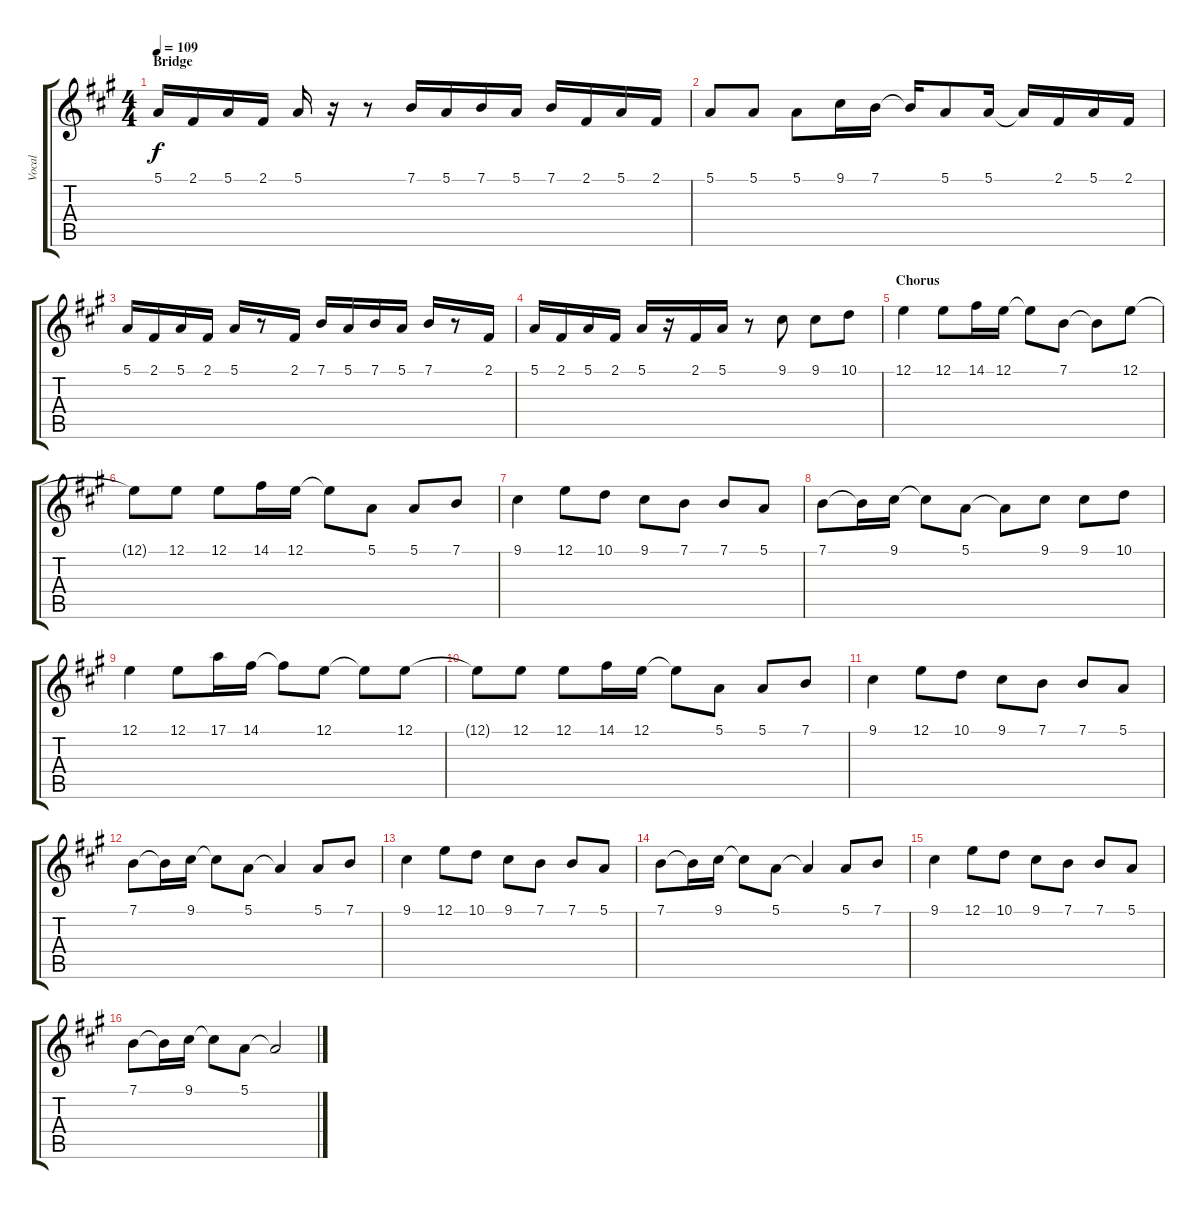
\track ("Vocal" "Vocal") {instrument clarinet}
\staff {score tabs}
\tuning (E4 B3 G3 D3 A2 E2) {hide}
\ts (4 4)
\section ("" "Bridge")
\tempo 109
\clef g2
\ks f#minor
5.1.16{dy f} 2.1.16 5.1.16 2.1.16 5.1.16 r.16 r.8 7.1.16 5.1.16 7.1.16 5.1.16 7.1.16 2.1.16 5.1.16 2.1.16 |
5.1.8 5.1.8 5.1.8 9.1.16 7.1.16 7.1{t}.16 5.1.8 5.1.16 5.1{t}.16 2.1.16 5.1.16 2.1.16 |
5.1.16 2.1.16 5.1.16 2.1.16 5.1.16 r.8 2.1.16 7.1.16 5.1.16 7.1.16 5.1.16 7.1.16 r.8 2.1.16 |
5.1.16 2.1.16 5.1.16 2.1.16 5.1.16 r.16 2.1.16 5.1.16 r.8 9.1.8 9.1.8 10.1.8 |
\section ("" "Chorus")
12.1.4 12.1.8 14.1.16 12.1.16 12.1{t}.8 7.1.8 7.1{t}.8 12.1.8 |
12.1{t}.8 12.1.8 12.1.8 14.1.16 12.1.16 12.1{t}.8 5.1.8 5.1.8 7.1.8 |
9.1.4 12.1.8 10.1.8 9.1.8 7.1.8 7.1.8 5.1.8 |
7.1.8 7.1{t}.16 9.1.16 9.1{t}.8 5.1.8 5.1{t}.8 9.1.8 9.1.8 10.1.8 |
12.1.4 12.1.8 17.1.16 14.1.16 14.1{t}.8 12.1.8 12.1{t}.8 12.1.8 |
12.1{t}.8 12.1.8 12.1.8 14.1.16 12.1.16 12.1{t}.8 5.1.8 5.1.8 7.1.8 |
9.1.4 12.1.8 10.1.8 9.1.8 7.1.8 7.1.8 5.1.8 |
7.1.8 7.1{t}.16 9.1.16 9.1{t}.8 5.1.8 5.1{t}.4 5.1.8 7.1.8 |
9.1.4 12.1.8 10.1.8 9.1.8 7.1.8 7.1.8 5.1.8 |
7.1.8 7.1{t}.16 9.1.16 9.1{t}.8 5.1.8 5.1{t}.4 5.1.8 7.1.8 |
9.1.4 12.1.8 10.1.8 9.1.8 7.1.8 7.1.8 5.1.8 |
7.1.8 7.1{t}.16 9.1.16 9.1{t}.8 5.1.8 5.1{t}.2
